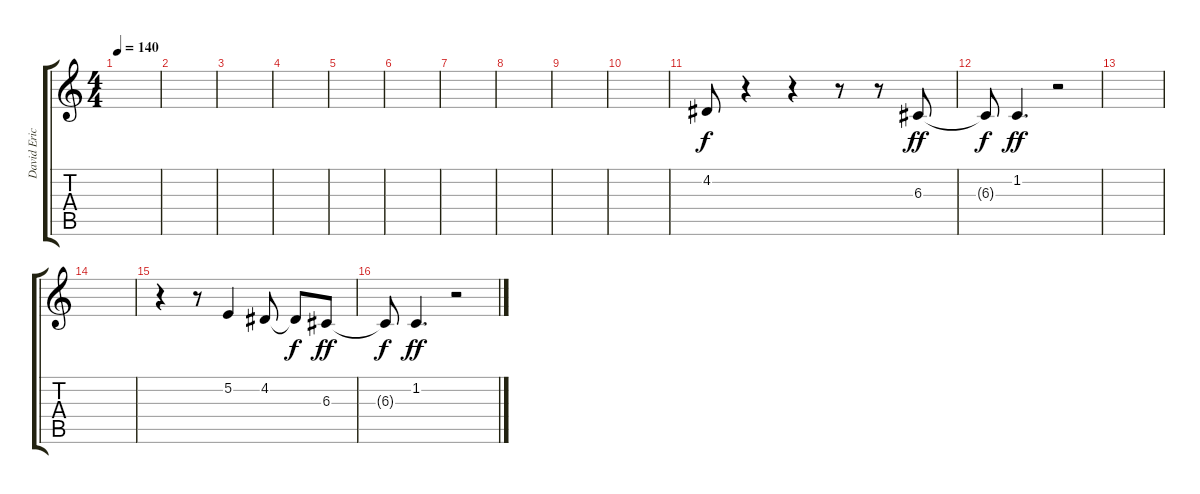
\track ("David Eric Grohl (Voz de Fondo)" "David Eric") {instrument synthvoice}
\staff {score tabs}
\tuning (E4 B3 G3 D3 A2 E2) {hide}
\ts (4 4)
\tempo 140
\clef g2
\ks c
|
|
|
|
|
|
|
|
|
|
4.2.8{dy f} r.4 r.4 r.8 r.8 6.3.8{dy ff} |
6.3{t}.8{dy f} 1.2.4{d dy ff} r.2 |
|
|
r.4 r.8 5.2.4 4.2.8 4.2{t}.8{dy f} 6.3.8{dy ff} |
6.3{t}.8{dy f} 1.2.4{d dy ff} r.2
